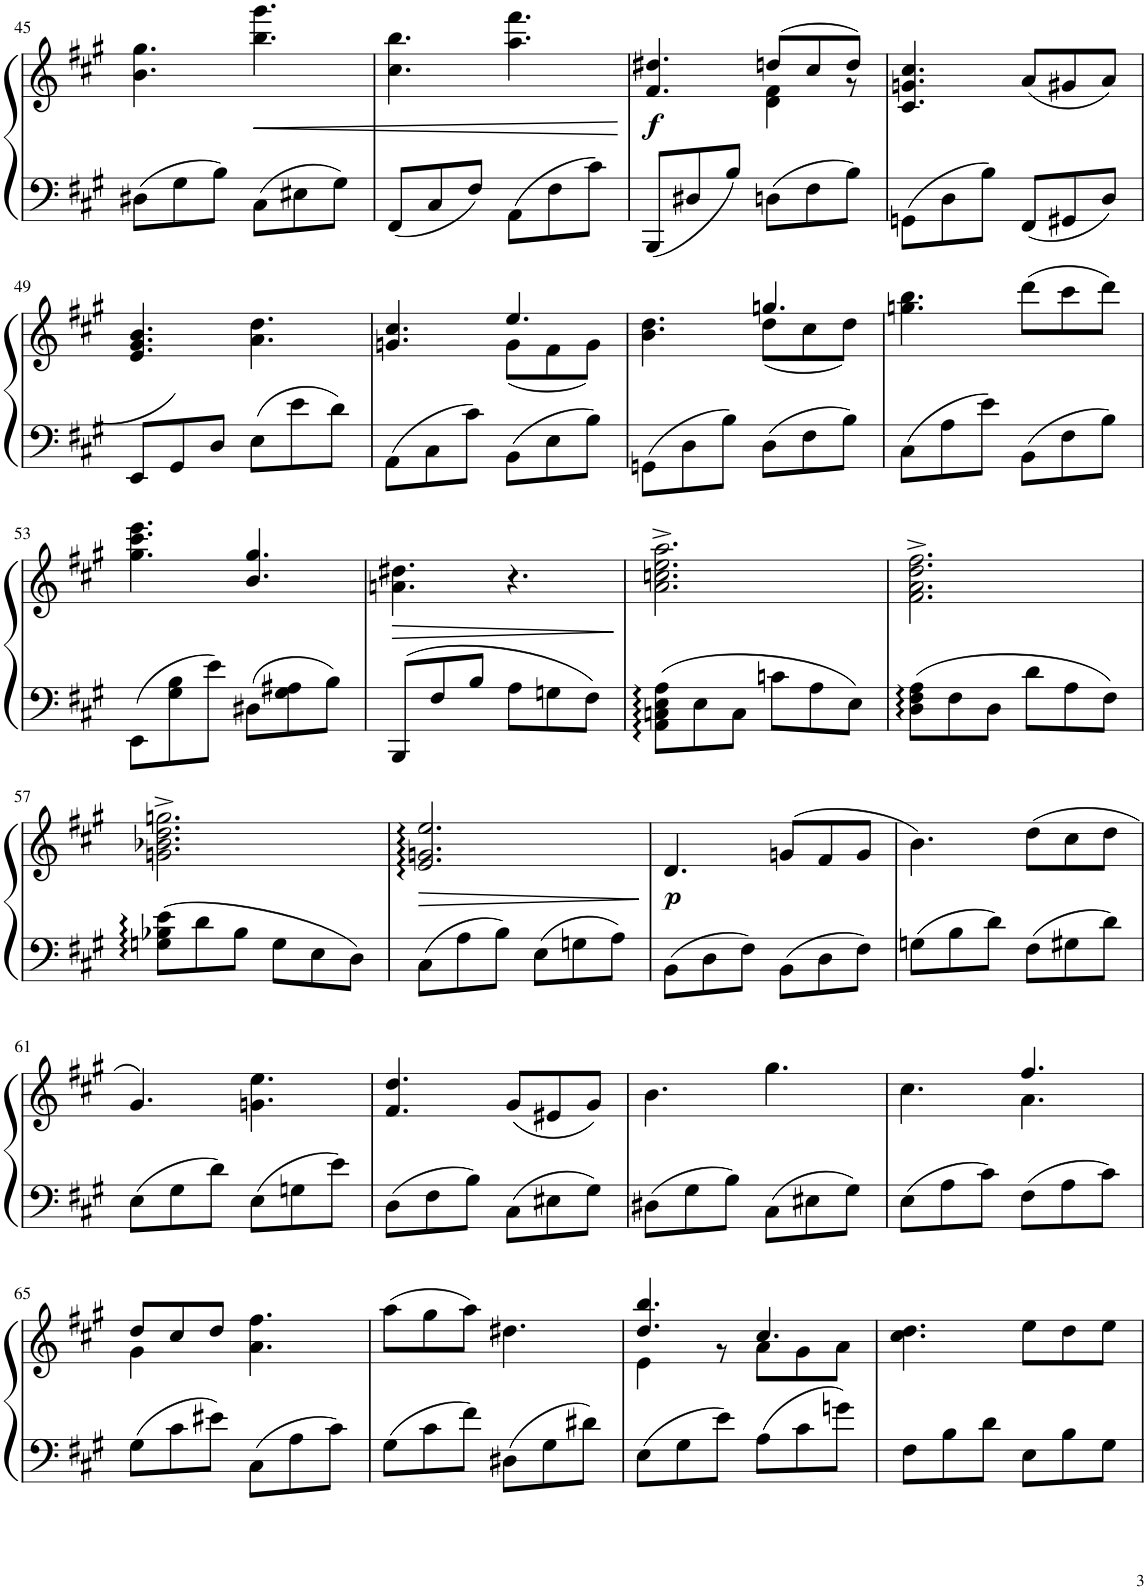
**kern	**kern	**dynam
*part1	*part1	*part1
*staff2	*staff1	*staff1/2
*I"unbenannt2	*	*
!!LO:PB:g=z
*clefF4	*clefG2	*
*k[f#c#g#]	*k[f#c#g#]	*
*M6/8	*M6/8	*
=45	=45	=45
8D#X\L	4.b\ 4.gg#\	.
8G#\	.	.
8B\J	.	.
!	!	!LO:HP:b
8C#\L	4.bb\ 4.ggg#\	<
8E#X\	.	.
8G#\J	.	.
=46	=46	=46
8FF#/L	4.cc#\ 4.bb\	.
8C#/	.	.
8F#/J	.	.
8AA\L	4.aa\ 4.fff#\	.
8F#\	.	.
8c#\J	.	.
.	.	[
=47	=47	=47
*	*^	*
!	!	!	!LO:DY:b
8BBB/L	4.f#/ 4.dd#X/	4.ryy	f
8D#X/	.	.	.
8B/J	.	.	.
8Dn\L	(8ddn/L	4d\ 4f#\	.
8F#\	8cc#/	.	.
8B\J	8dd/J)	8r	.
*	*v	*v	*
=48	=48	=48
8GGn\L	4.c#/ 4.gn/ 4.cc#/	.
8D\	.	.
8B\J	.	.
8FF#/L	(8a/L	.
8GG#X/	8g#X/	.
8D/J	8a/J)	.
!!LO:LB:g=z
=49	=49	=49
8EE/L	4.e/ 4.g#/ 4.b/	.
8GG#/	.	.
8D/J	.	.
8E\L	4.a\ 4.dd\	.
8e\	.	.
8d\J	.	.
=50	=50	=50
*	*^	*
8AA\L	4.gn/ 4.cc#/	4.ryy	.
8C#\	.	.	.
8c#\J	.	.	.
8BB\L	4.ee/	(8g\L	.
8E\	.	8f#\	.
8B\J	.	8g\J)	.
=51	=51	=51	=51
8GGn\L	4.b\ 4.dd\	4.ryy	.
8D\	.	.	.
8B\J	.	.	.
8D\L	4.ggn/	(8dd\L	.
8F#\	.	8cc#\	.
8B\J	.	8dd\J)	.
*	*v	*v	*
=52	=52	=52
8C#\L	4.ggn\ 4.bb\	.
8A\	.	.
8e\J	.	.
8BB\L	(8ddd\L	.
8F#\	8ccc#\	.
8B\J	8ddd\J)	.
!!LO:LB:g=z
=53	=53	=53
*	*^	*
8EE\L	4.gg#\ 4.ccc#\ 4.eee\	4.ryy	.
8G#\ 8B\	.	.	.
8e\J	.	.	.
8D#X\L	4.b/	4.gg#/	.
8G#\ 8A#X\	.	.	.
8B\J	.	.	.
*	*v	*v	*
=54	=54	=54
!	!	!LO:HP:b
8BBB/L	4.an\ 4.dd#X\	>
8F#/	.	.
8B/J	.	.
8A\L	4.r	.
8Gn\	.	.
8F#\J	.	.
.	.	]
=55	=55	=55
8AA\ 8Cn\ 8E\ 8A\L	2.a\^ 2.ccn\^ 2.ee\^ 2.aa\^	.
8E\	.	.
8C\J	.	.
8cn\L	.	.
8A\	.	.
8E\J	.	.
=56	=56	=56
8D\ 8F#\ 8A\L	2.f#\^ 2.a\^ 2.dd\^ 2.ff#\^	.
8F#\	.	.
8D\J	.	.
8d\L	.	.
8A\	.	.
8F#\J	.	.
!!LO:LB:g=z
=57	=57	=57
8Gn\ 8B-X\ 8e\L	2.gn\^ 2.b-X\^ 2.dd\^ 2.ggn\^	.
8d\	.	.
8B-\J	.	.
8G\L	.	.
8E\	.	.
8D\J	.	.
=58	=58	=58
!	!	!LO:HP:b
8C#\L	2.e/ 2.gn/ 2.ee/	>
8A\	.	.
8B\J	.	.
8E\L	.	.
8Gn\	.	.
8A\J	.	.
.	.	]
=59	=59	=59
!	!	!LO:DY:b
8BB\L	4.d/	p
8D\	.	.
8F#\J	.	.
8BB\L	(8gn/L	.
8D\	8f#/	.
8F#\J	8g/J	.
=60	=60	=60
8Gn\L	4.b\)	.
8B\	.	.
8d\J	.	.
8F#\L	(8dd\L	.
8G#X\	8cc#\	.
8d\J	8dd\J	.
!!LO:LB:g=z
=61	=61	=61
8E\L	4.g#/)	.
8G#\	.	.
8d\J	.	.
8E\L	4.gn\ 4.ee\	.
8Gn\	.	.
8e\J	.	.
=62	=62	=62
8D\L	4.f#/ 4.dd/	.
8F#\	.	.
8B\J	.	.
8C#\L	(8g#/L	.
8E#X\	8e#X/	.
8G#\J	8g#/J)	.
=63	=63	=63
8D#X\L	4.b\	.
8G#\	.	.
8B\J	.	.
8C#\L	4.gg#\	.
8E#X\	.	.
8G#\J	.	.
=64	=64	=64
*	*^	*
8E\L	4.cc#\	4.ryy	.
8A\	.	.	.
8c#\J	.	.	.
8F#\L	4.ff#/	4.a\	.
8A\	.	.	.
8c#\J	.	.	.
!!LO:LB:g=z	!!
=65	=65	=65	=65
8G#\L	8dd/L	4g#\	.
8c#\	8cc#/	.	.
8e#X\J	8dd/J	2ryy	.
8C#\L	4.a\ 4.ff#\	.	.
8A\	.	.	.
8c#\J	.	.	.
*	*v	*v	*
=66	=66	=66
8G#\L	(8aa\L	.
8c#\	8gg#\	.
8f#\J	8aa\J)	.
8D#X\L	4.dd#X\	.
8G#\	.	.
8d#X\J	.	.
=67	=67	=67
*	*^	*
8E\L	4.dd/ 4.bb/	4e\	.
8G#\	.	.	.
8e\J	.	8r	.
8A\L	4.cc#/	8a\L	.
8c#\	.	8g#\	.
8gn\J	.	8a\J	.
*	*v	*v	*
=68	=68	=68
8F#\L	4.cc#\ 4.dd\	.
8B\	.	.
8d\J	.	.
8E\L	8ee\L	.
8B\	8dd\	.
8G#\J	8ee\J	.
=	=	=
*-	*-	*-
